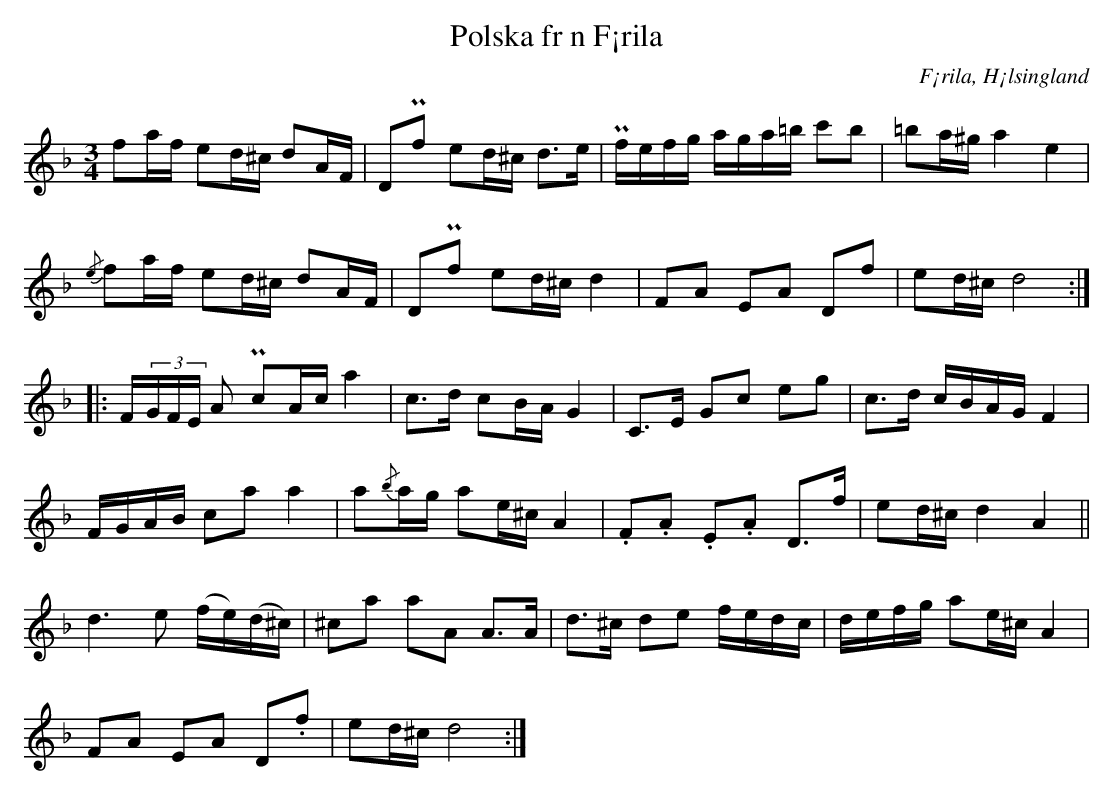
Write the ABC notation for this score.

X:1
T: Polska fr n F¡rila
O: F¡rila, H¡lsingland
M: 3/4
L: 1/16
K: Dm
f2af e2d^c d2AF | D2Pf2 e2d^c d2>e2 | Pfefg aga=b c'2b2 | =b2a^g a4 e4 |
{/e}f2af e2d^c d2AF | D2Pf2 e2d^c d4 | F2A2 E2A2 D2f2 | e2d^c d8 ::
F(3GFE A2 Pc2Ac a4 | c2>d2 c2BA G4 | C2>E2 G2c2 e2g2 | c2>d2 cBAG F4 |
FGAB c2a2 a4 | a2{/b}ag a2e^c A4 | .F2.A2 .E2.A2 D2>f2 | e2d^c d4 A4 ||
d6e2 (fe)(d^c) | ^c2a2 a2A2 A2>A2 | d2>^c2 d2e2 fedc | defg a2e^c A4 |
F2A2 E2A2 D2.f2 | e2d^c d8 :|
